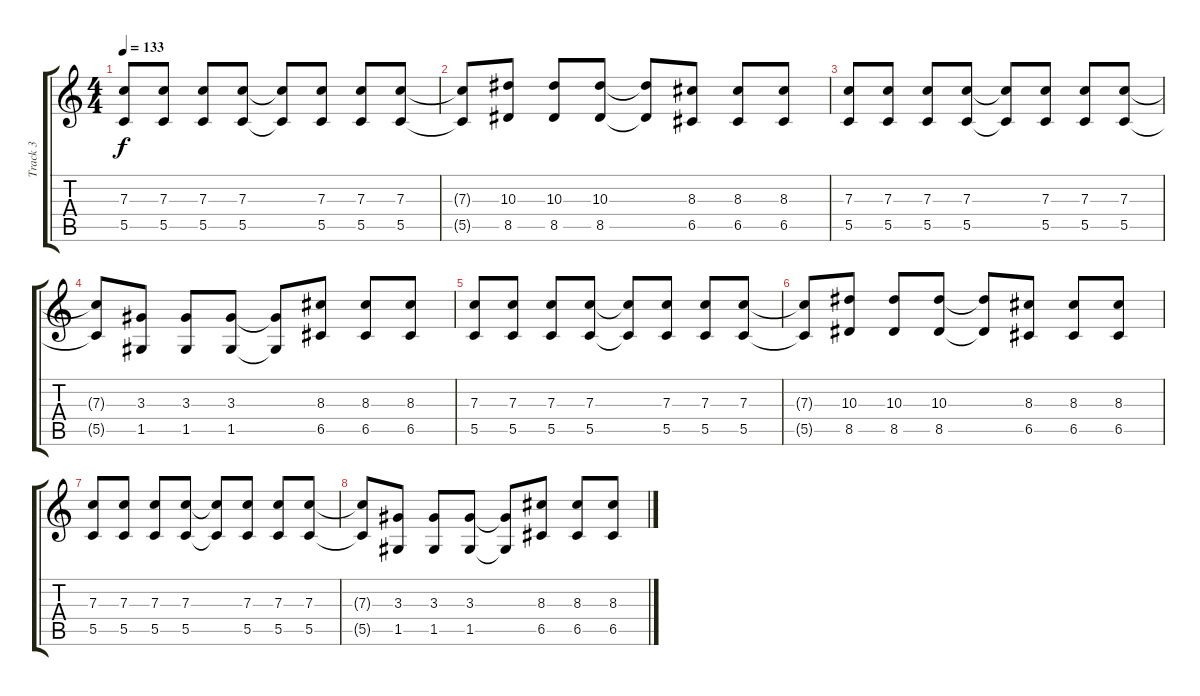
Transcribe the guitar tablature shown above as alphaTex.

\track ("Track 3" "Track 3") {instrument distortionguitar}
\staff {score tabs}
\tuning (D4 A3 F3 C3 G2 C2) {hide}
\ts (4 4)
\tempo 133
\clef g2
\ks c
(7.3 5.5).8{dy f} (7.3 5.5).8 (7.3 5.5).8 (7.3 5.5).8 (7.3{t} 5.5{t}).8 (7.3 5.5).8 (7.3 5.5).8 (7.3 5.5).8 |
(7.3{t} 5.5{t}).8 (10.3 8.5).8 (10.3 8.5).8 (10.3 8.5).8 (10.3{t} 8.5{t}).8 (8.3 6.5).8 (8.3 6.5).8 (8.3 6.5).8 |
(7.3 5.5).8 (7.3 5.5).8 (7.3 5.5).8 (7.3 5.5).8 (7.3{t} 5.5{t}).8 (7.3 5.5).8 (7.3 5.5).8 (7.3 5.5).8 |
(7.3{t} 5.5{t}).8 (3.3 1.5).8 (3.3 1.5).8 (3.3 1.5).8 (3.3{t} 1.5{t}).8 (8.3 6.5).8 (8.3 6.5).8 (8.3 6.5).8 |
(7.3 5.5).8 (7.3 5.5).8 (7.3 5.5).8 (7.3 5.5).8 (7.3{t} 5.5{t}).8 (7.3 5.5).8 (7.3 5.5).8 (7.3 5.5).8 |
(7.3{t} 5.5{t}).8 (10.3 8.5).8 (10.3 8.5).8 (10.3 8.5).8 (10.3{t} 8.5{t}).8 (8.3 6.5).8 (8.3 6.5).8 (8.3 6.5).8 |
(7.3 5.5).8 (7.3 5.5).8 (7.3 5.5).8 (7.3 5.5).8 (7.3{t} 5.5{t}).8 (7.3 5.5).8 (7.3 5.5).8 (7.3 5.5).8 |
(7.3{t} 5.5{t}).8 (3.3 1.5).8 (3.3 1.5).8 (3.3 1.5).8 (3.3{t} 1.5{t}).8 (8.3 6.5).8 (8.3 6.5).8 (8.3 6.5).8
